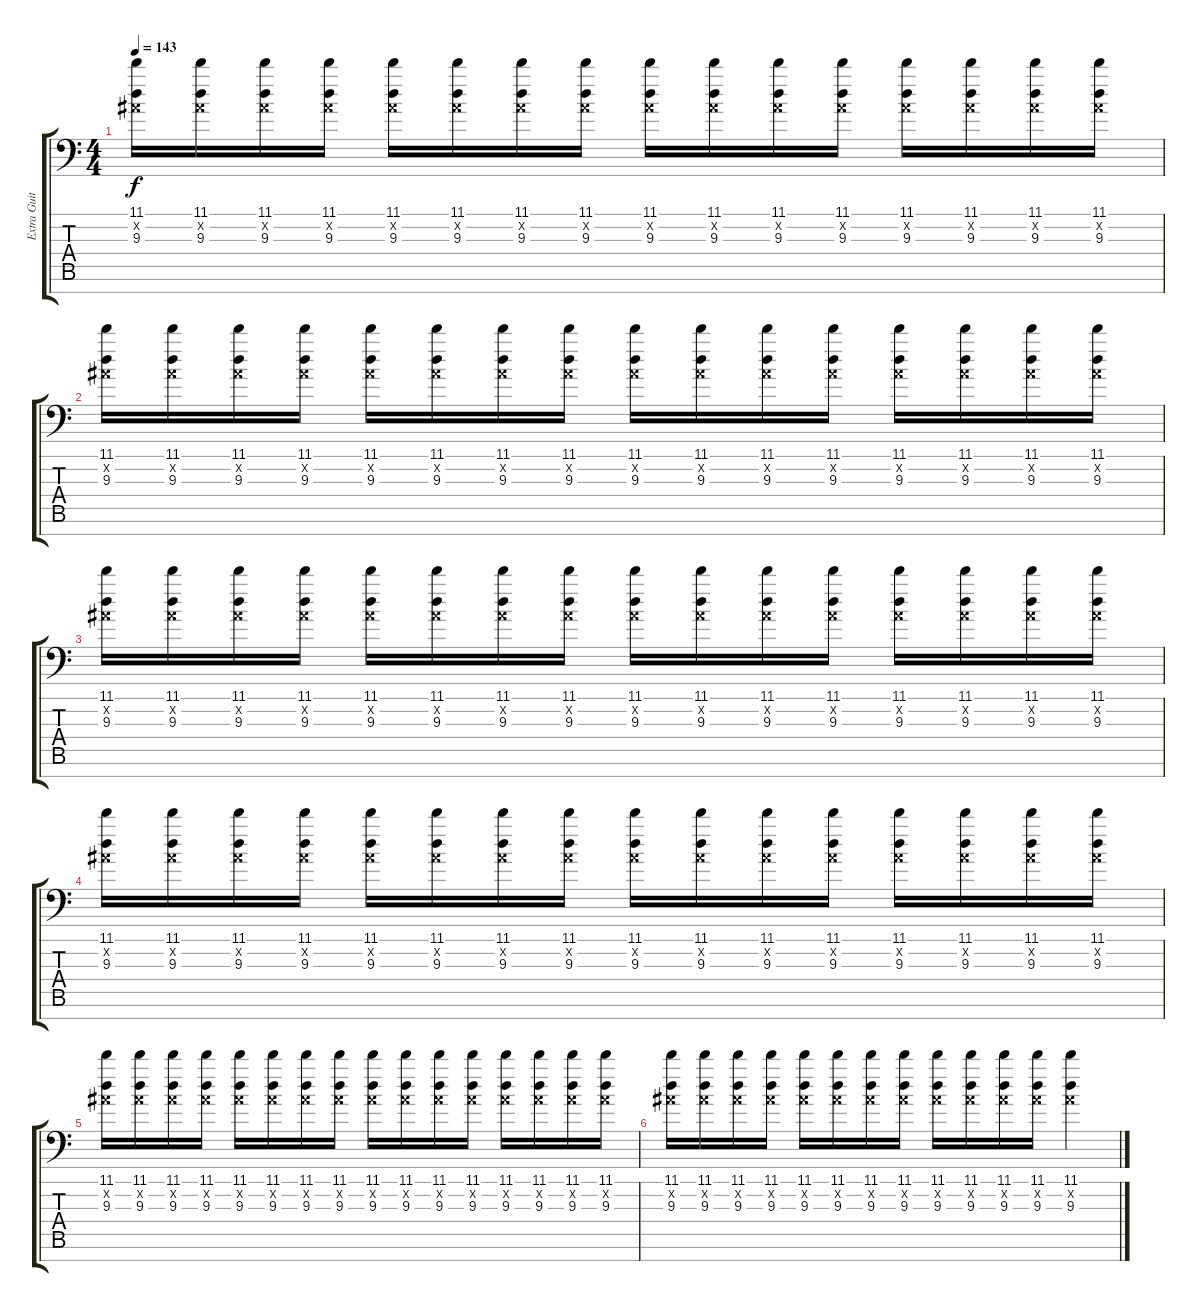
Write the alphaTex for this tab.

\track ("Extra Guitar 1" "Extra Guit") {instrument distortionguitar}
\staff {score tabs}
\tuning (Eb4 Bb3 F3 Eb3 Bb2 F2 Bb1) {hide}
\ts (4 4)
\tempo 143
\clef f4
\ks c
(11.1 0.2{x} 9.3).16{dy f} (11.1 0.2{x} 9.3).16 (11.1 0.2{x} 9.3).16 (11.1 0.2{x} 9.3).16 (11.1 0.2{x} 9.3).16 (11.1 0.2{x} 9.3).16 (11.1 0.2{x} 9.3).16 (11.1 0.2{x} 9.3).16 (11.1 0.2{x} 9.3).16 (11.1 0.2{x} 9.3).16 (11.1 0.2{x} 9.3).16 (11.1 0.2{x} 9.3).16 (11.1 0.2{x} 9.3).16 (11.1 0.2{x} 9.3).16 (11.1 0.2{x} 9.3).16 (11.1 0.2{x} 9.3).16 |
(11.1 0.2{x} 9.3).16 (11.1 0.2{x} 9.3).16 (11.1 0.2{x} 9.3).16 (11.1 0.2{x} 9.3).16 (11.1 0.2{x} 9.3).16 (11.1 0.2{x} 9.3).16 (11.1 0.2{x} 9.3).16 (11.1 0.2{x} 9.3).16 (11.1 0.2{x} 9.3).16 (11.1 0.2{x} 9.3).16 (11.1 0.2{x} 9.3).16 (11.1 0.2{x} 9.3).16 (11.1 0.2{x} 9.3).16 (11.1 0.2{x} 9.3).16 (11.1 0.2{x} 9.3).16 (11.1 0.2{x} 9.3).16 |
(11.1 0.2{x} 9.3).16 (11.1 0.2{x} 9.3).16 (11.1 0.2{x} 9.3).16 (11.1 0.2{x} 9.3).16 (11.1 0.2{x} 9.3).16 (11.1 0.2{x} 9.3).16 (11.1 0.2{x} 9.3).16 (11.1 0.2{x} 9.3).16 (11.1 0.2{x} 9.3).16 (11.1 0.2{x} 9.3).16 (11.1 0.2{x} 9.3).16 (11.1 0.2{x} 9.3).16 (11.1 0.2{x} 9.3).16 (11.1 0.2{x} 9.3).16 (11.1 0.2{x} 9.3).16 (11.1 0.2{x} 9.3).16 |
(11.1 0.2{x} 9.3).16 (11.1 0.2{x} 9.3).16 (11.1 0.2{x} 9.3).16 (11.1 0.2{x} 9.3).16 (11.1 0.2{x} 9.3).16 (11.1 0.2{x} 9.3).16 (11.1 0.2{x} 9.3).16 (11.1 0.2{x} 9.3).16 (11.1 0.2{x} 9.3).16 (11.1 0.2{x} 9.3).16 (11.1 0.2{x} 9.3).16 (11.1 0.2{x} 9.3).16 (11.1 0.2{x} 9.3).16 (11.1 0.2{x} 9.3).16 (11.1 0.2{x} 9.3).16 (11.1 0.2{x} 9.3).16 |
(11.1 0.2{x} 9.3).16 (11.1 0.2{x} 9.3).16 (11.1 0.2{x} 9.3).16 (11.1 0.2{x} 9.3).16 (11.1 0.2{x} 9.3).16 (11.1 0.2{x} 9.3).16 (11.1 0.2{x} 9.3).16 (11.1 0.2{x} 9.3).16 (11.1 0.2{x} 9.3).16 (11.1 0.2{x} 9.3).16 (11.1 0.2{x} 9.3).16 (11.1 0.2{x} 9.3).16 (11.1 0.2{x} 9.3).16 (11.1 0.2{x} 9.3).16 (11.1 0.2{x} 9.3).16 (11.1 0.2{x} 9.3).16 |
(11.1 0.2{x} 9.3).16 (11.1 0.2{x} 9.3).16 (11.1 0.2{x} 9.3).16 (11.1 0.2{x} 9.3).16 (11.1 0.2{x} 9.3).16 (11.1 0.2{x} 9.3).16 (11.1 0.2{x} 9.3).16 (11.1 0.2{x} 9.3).16 (11.1 0.2{x} 9.3).16 (11.1 0.2{x} 9.3).16 (11.1 0.2{x} 9.3).16 (11.1 0.2{x} 9.3).16 (11.1 0.2{x} 9.3).4
